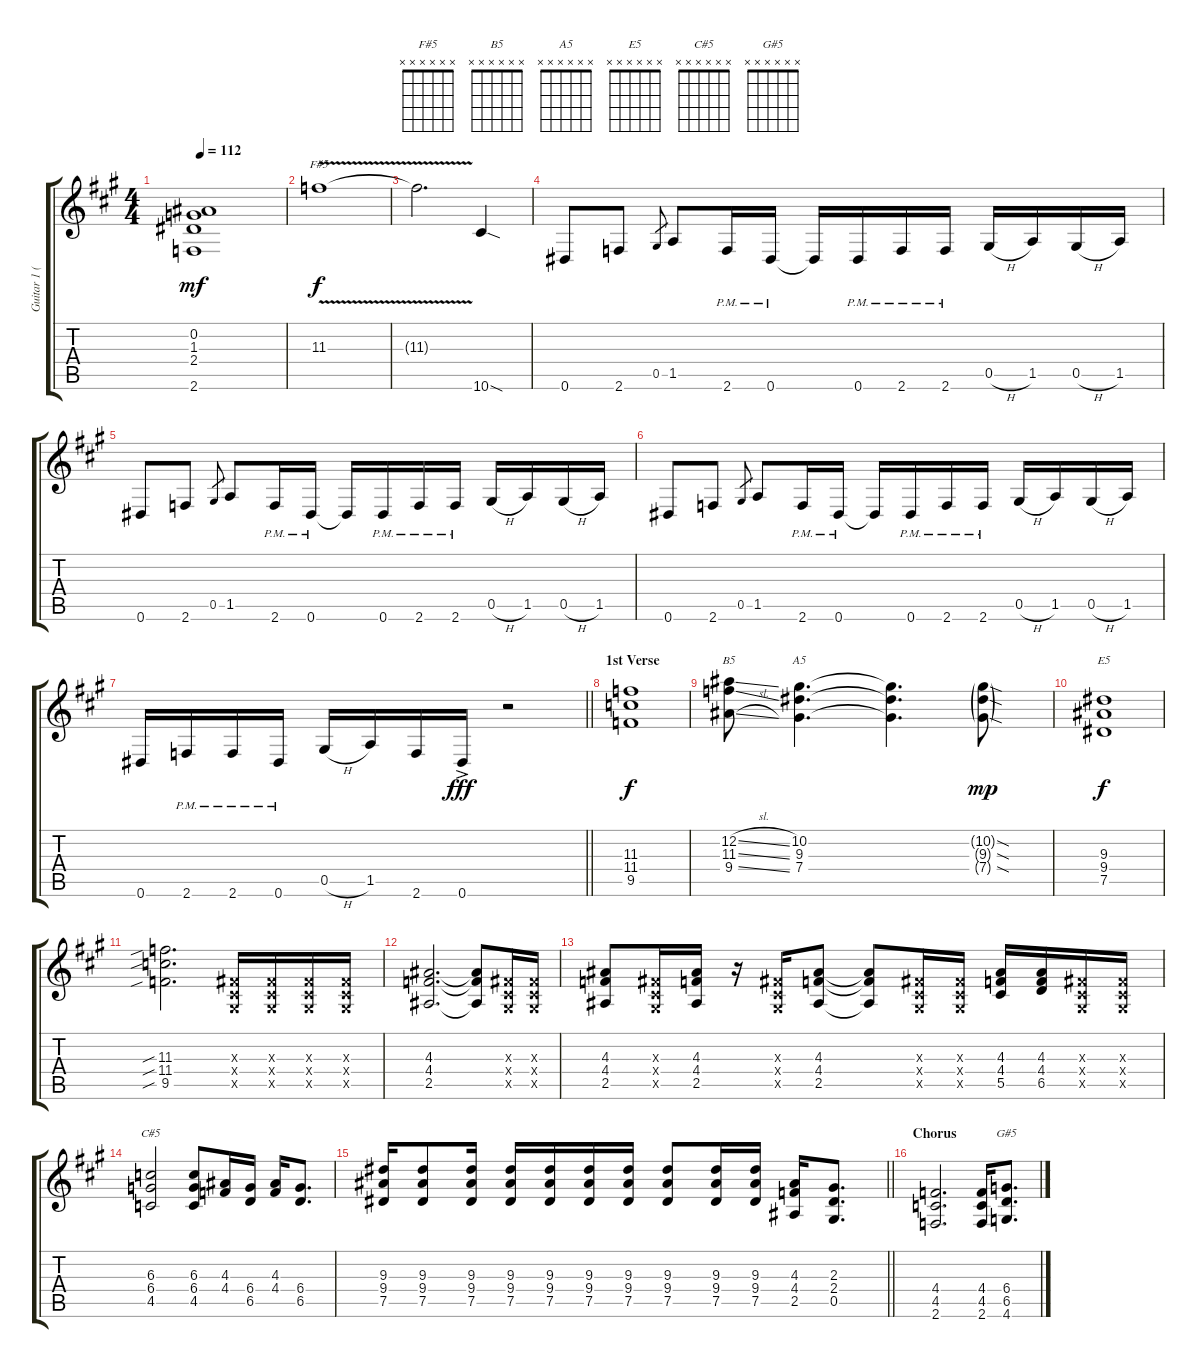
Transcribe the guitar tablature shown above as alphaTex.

\track ("Guitar 1 (Slash)" "Guitar 1 (") {mute instrument overdrivenguitar}
\staff {score tabs}
\tuning (Eb4 Bb3 Gb3 Db3 Ab2 Eb2) {hide}
\chord ("F#5" x x x x x x)
\chord ("B5" x x x x x x)
\chord ("A5" x x x x x x)
\chord ("E5" x x x x x x)
\chord ("C#5" x x x x x x)
\chord ("G#5" x x x x x x)
\ts (4 4)
\tempo 112
\clef g2
\ks f#minor
(0.2 1.3 2.4 2.6).1{dy mf} |
11.3{v}.1{ch "F#5" dy f} |
11.3{t}.2{d} 10.6{sod}.4 |
0.6.8 2.6.8 0.5.8{gr} 1.5.8 2.6{pm}.16 0.6{pm}.16 0.6{t}.16 0.6{pm}.16 2.6{pm}.16 2.6{pm}.16 0.5{h}.16 1.5.16 0.5{h}.16 1.5.16 |
0.6.8 2.6.8 0.5.8{gr} 1.5.8 2.6{pm}.16 0.6{pm}.16 0.6{t}.16 0.6{pm}.16 2.6{pm}.16 2.6{pm}.16 0.5{h}.16 1.5.16 0.5{h}.16 1.5.16 |
0.6.8 2.6.8 0.5.8{gr} 1.5.8 2.6{pm}.16 0.6{pm}.16 0.6{t}.16 0.6{pm}.16 2.6{pm}.16 2.6{pm}.16 0.5{h}.16 1.5.16 0.5{h}.16 1.5.16 |
\barLineRight lightlight
0.6.16 2.6{pm}.16 2.6{pm}.16 0.6{pm}.16 0.5{h}.16 1.5.16 2.6.16 0.6{ac}.16{dy fff} r.2 |
\section ("" "1st Verse")
(11.3 11.4 9.5).1{dy f} |
(12.2{sl} 11.3{sl} 9.4{sl}).8{ch "B5"} (10.2 9.3 7.4).4{d ch "A5"} (10.2{t} 9.3{t} 7.4{t}).4{d} (10.2{sod g} 9.3{sod g} 7.4{sod g}).8{dy mp} |
(9.3 9.4 7.5).1{ch "E5" dy f} |
(11.3{sib} 11.4{sib} 9.5{sib}).2{d} (0.3{x} 0.4{x} 0.5{x}).16 (0.3{x} 0.4{x} 0.5{x}).16 (0.3{x} 0.4{x} 0.5{x}).16 (0.3{x} 0.4{x} 0.5{x}).16 |
(4.3 4.4 2.5).2{d} (4.3{t} 4.4{t} 2.5{t}).8 (0.3{x} 0.4{x} 0.5{x}).16 (0.3{x} 0.4{x} 0.5{x}).16 |
(4.3 4.4 2.5).8 (0.3{x} 0.4{x} 0.5{x}).16 (4.3 4.4 2.5).16 r.16 (0.3{x} 0.4{x} 0.5{x}).16 (4.3 4.4 2.5).8 (4.3{t} 4.4{t} 2.5{t}).8 (0.3{x} 0.4{x} 0.5{x}).16 (0.3{x} 0.4{x} 0.5{x}).16 (4.3 4.4 5.5).16 (4.3 4.4 6.5).16 (0.3{x} 0.4{x} 0.5{x}).16 (0.3{x} 0.4{x} 0.5{x}).16 |
(6.3 6.4 4.5).2{ch "C#5"} (6.3 6.4 4.5).8 (4.3 4.4).16 (6.4 6.5).16 (4.3 4.4).16 (6.4 6.5).8{d} |
\barLineRight lightlight
(9.3 9.4 7.5).16 (9.3 9.4 7.5).8 (9.3 9.4 7.5).16 (9.3 9.4 7.5).16 (9.3 9.4 7.5).16 (9.3 9.4 7.5).16 (9.3 9.4 7.5).16 (9.3 9.4 7.5).8 (9.3 9.4 7.5).16 (9.3 9.4 7.5).16 (4.3 4.4 2.5).16 (2.3 2.4 0.5).8{d} |
\section ("" "Chorus")
(4.4 4.5 2.6).2{d} (4.4 4.5 2.6).16 (6.4 6.5 4.6).8{d ch "G#5"}
